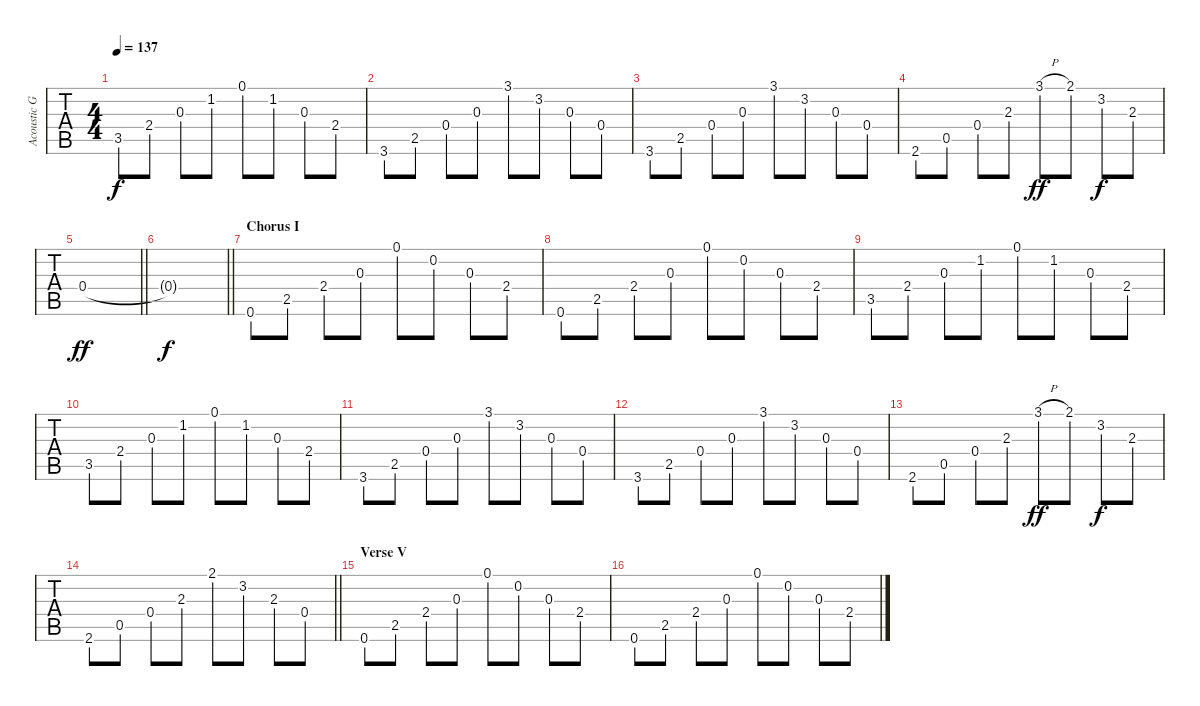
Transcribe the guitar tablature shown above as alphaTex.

\track ("Acoustic Guitar" "Acoustic G") {instrument acousticguitarsteel}
\staff {tabs}
\tuning (Eb4 Bb3 Gb3 Db3 Ab2 Eb2) {hide}
\ts (4 4)
\tempo 137
\clef g2
\ks ebminor
3.5.8{dy f} 2.4.8 0.3.8 1.2.8 0.1.8 1.2.8 0.3.8 2.4.8 |
3.6.8 2.5.8 0.4.8 0.3.8 3.1.8 3.2.8 0.3.8 0.4.8 |
3.6.8 2.5.8 0.4.8 0.3.8 3.1.8 3.2.8 0.3.8 0.4.8 |
2.6.8 0.5.8 0.4.8 2.3.8 3.1{h}.8{dy ff} 2.1.8 3.2.8{dy f} 2.3.8 |
\barLineRight lightlight
0.4.1{dy ff} |
\barLineRight lightlight
0.4{t}.1{dy f} |
\section ("" "Chorus I")
0.6.8 2.5.8 2.4.8 0.3.8 0.1.8 0.2.8 0.3.8 2.4.8 |
0.6.8 2.5.8 2.4.8 0.3.8 0.1.8 0.2.8 0.3.8 2.4.8 |
3.5.8 2.4.8 0.3.8 1.2.8 0.1.8 1.2.8 0.3.8 2.4.8 |
3.5.8 2.4.8 0.3.8 1.2.8 0.1.8 1.2.8 0.3.8 2.4.8 |
3.6.8 2.5.8 0.4.8 0.3.8 3.1.8 3.2.8 0.3.8 0.4.8 |
3.6.8 2.5.8 0.4.8 0.3.8 3.1.8 3.2.8 0.3.8 0.4.8 |
2.6.8 0.5.8 0.4.8 2.3.8 3.1{h}.8{dy ff} 2.1.8 3.2.8{dy f} 2.3.8 |
\barLineRight lightlight
2.6.8 0.5.8 0.4.8 2.3.8 2.1.8 3.2.8 2.3.8 0.4.8 |
\section ("" "Verse V")
0.6.8 2.5.8 2.4.8 0.3.8 0.1.8 0.2.8 0.3.8 2.4.8 |
0.6.8 2.5.8 2.4.8 0.3.8 0.1.8 0.2.8 0.3.8 2.4.8
